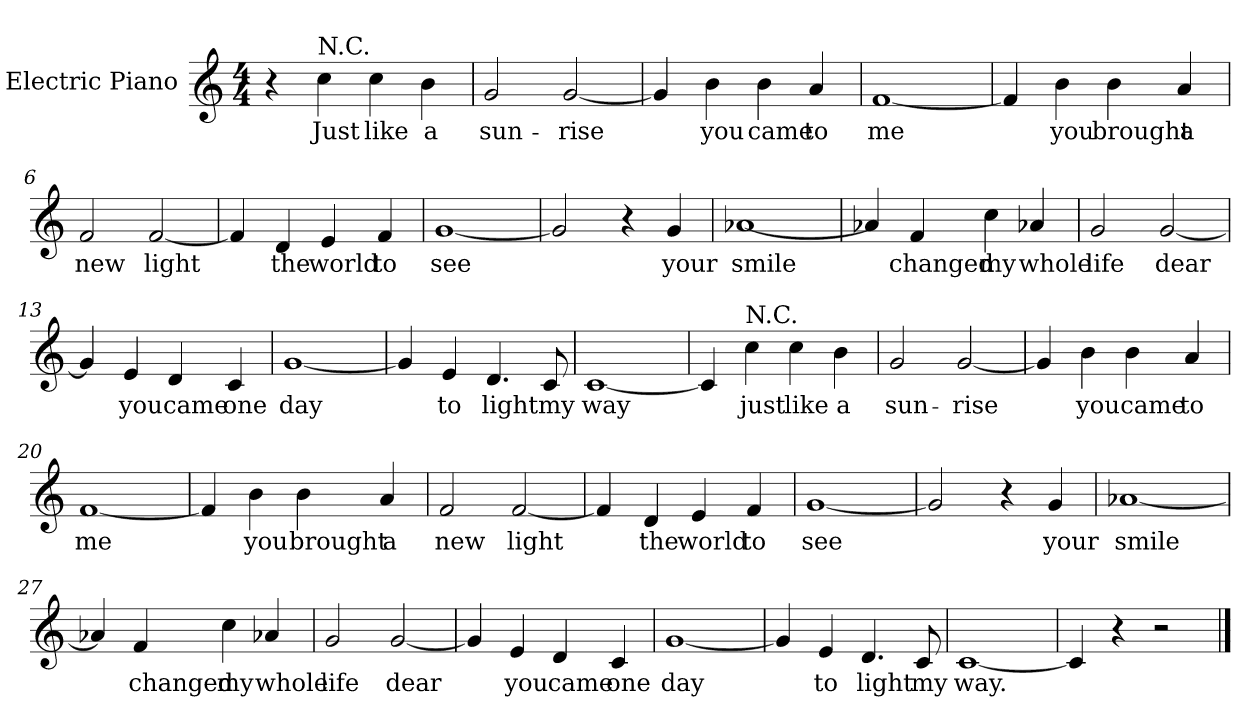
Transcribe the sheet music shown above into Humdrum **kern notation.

**kern	**text
*part1	*part1
*staff1	*staff1
*I"Electric Piano	*
*I'E.Pno	*
*clefG2	*
*k[]	*
*C:	*
*M4/4	*
=1	=1
4r	.
!LO:TX:a:t=N.C.	!
4cc\	Just
4cc\	like
4b\	a
=2	=2
2g/	sun-
[2g/	rise
=3	=3
4g/]	.
4b\	you
4b\	came
4a/	to
=4	=4
[1f	me
=5	=5
4f/]	.
4b\	you
4b\	brought
4a/	a
!!LO:LB:g=z
=6	=6
2f/	new
[2f/	light
=7	=7
4f/]	.
4d/	the
4e/	world
4f/	to
=8	=8
[1g	see
=9	=9
2g/]	.
4r	.
4g/	your
=10	=10
[1a-X	smile
=11	=11
4a-X/]	.
4f/	changed
4cc\	my
4a-X/	whole
!!LO:LB:g=z
=12	=12
2g/	life
[2g/	dear
=13	=13
4g/]	.
4e/	you
4d/	came
4c/	one
=14	=14
[1g	day
=15	=15
4g/]	.
4e/	to
4.d/	light
8c/	my
=16	=16
[1c	way
=17	=17
4c/]	.
!LO:TX:a:t=N.C.	!
4cc\	just
4cc\	like
4b\	a
!!LO:LB:g=z
=18	=18
2g/	sun-
[2g/	-rise
=19	=19
4g/]	.
4b\	you
4b\	came
4a/	to
=20	=20
[1f	me
=21	=21
4f/]	.
4b\	you
4b\	brought
4a/	a
=22	=22
2f/	new
[2f/	light
=23	=23
4f/]	.
4d/	the
4e/	world
4f/	to
!!LO:LB:g=z
=24	=24
[1g	see
=25	=25
2g/]	.
4r	.
4g/	your
=26	=26
[1a-X	smile
=27	=27
4a-X/]	.
4f/	changed
4cc\	my
4a-X/	whole
=28	=28
2g/	life
[2g/	dear
=29	=29
4g/]	.
4e/	you
4d/	came
4c/	one
!!LO:LB:g=z
=30	=30
[1g	day
=31	=31
4g/]	.
4e/	to
4.d/	light
8c/	my
=32	=32
[1c	way.
=33	=33
4c/]	.
4r	.
2r	.
==	==
*-	*-
